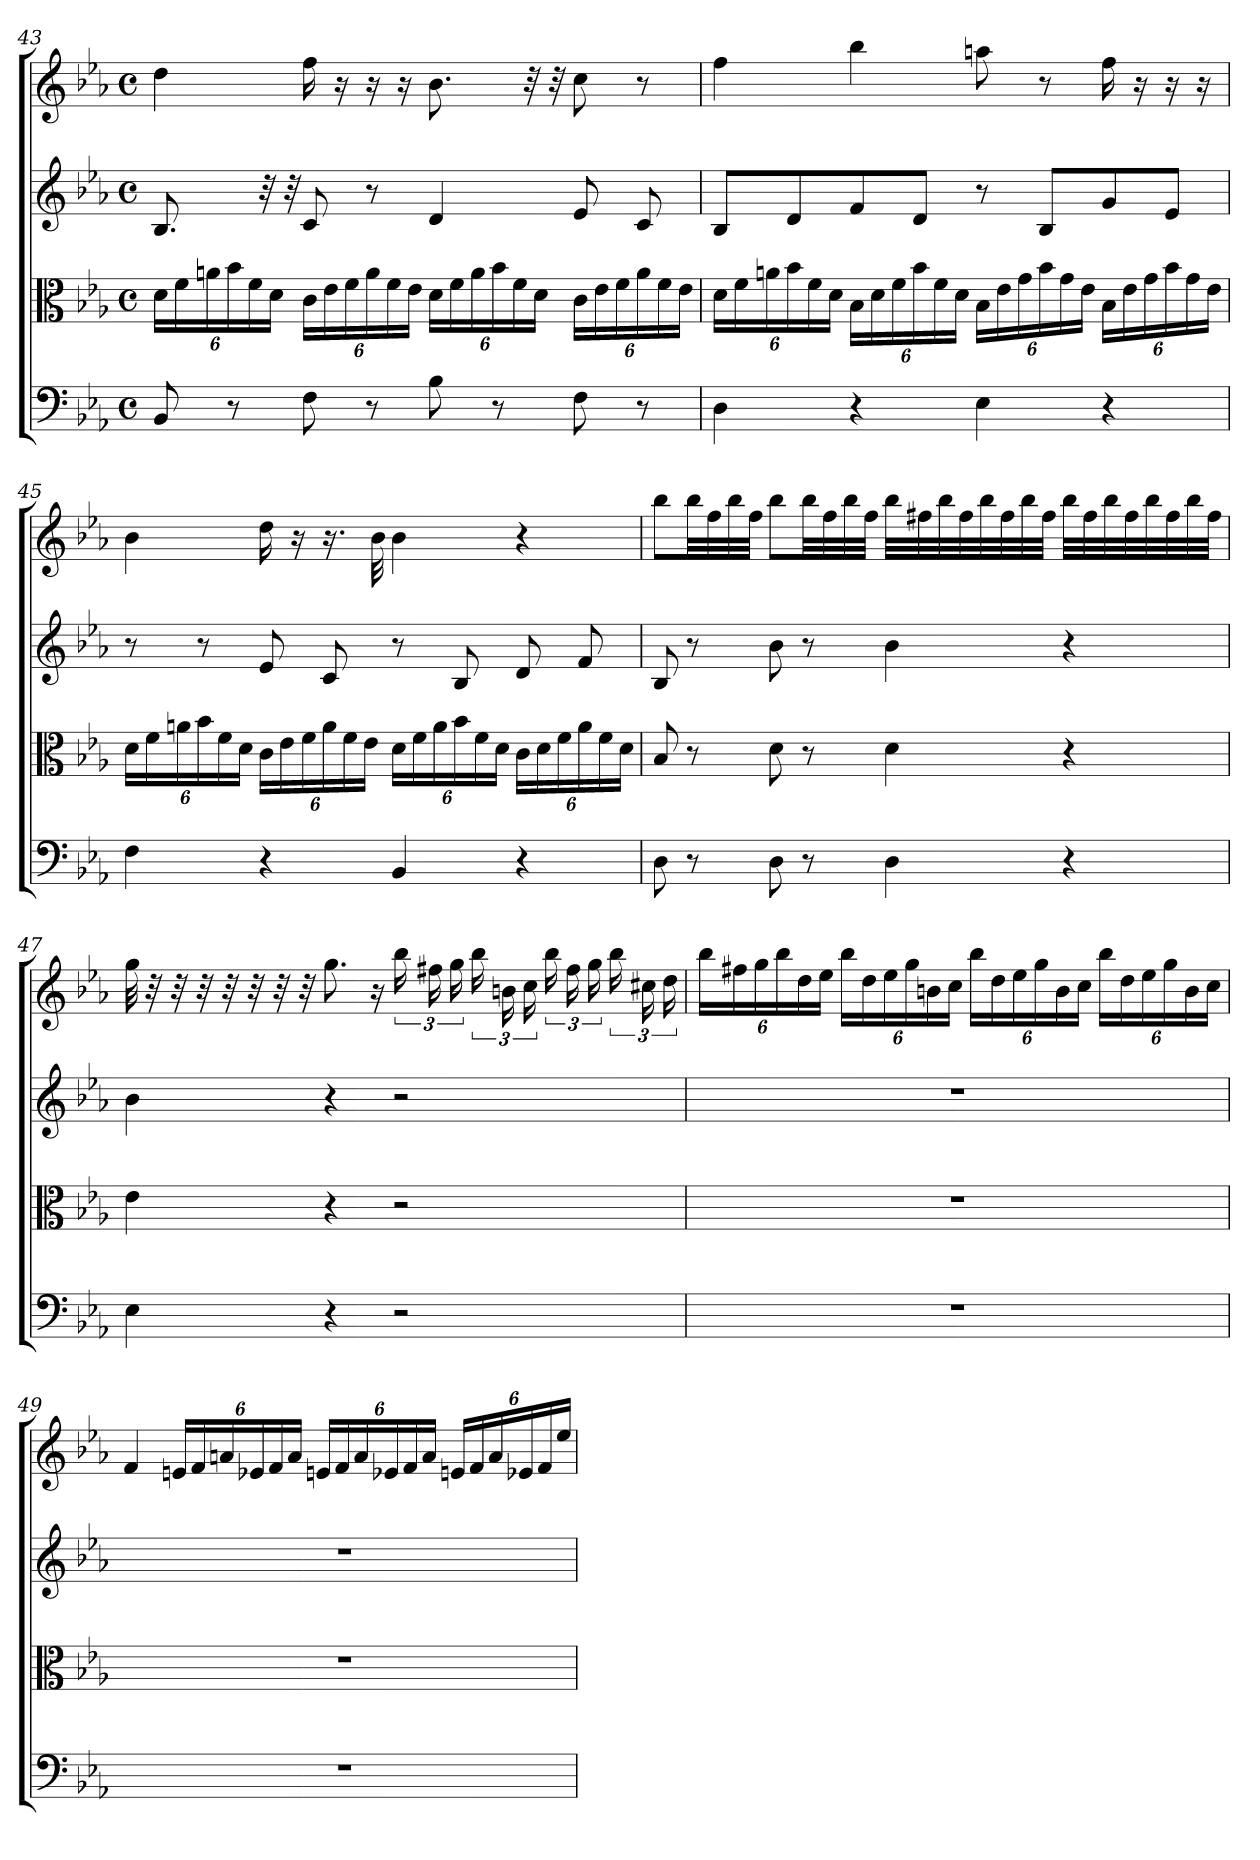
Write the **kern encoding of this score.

**kern	**kern	**kern	**kern
*part4	*part3	*part2	*part1
*staff4	*staff3	*staff2	*staff1
*clefF4	*clefC3	*clefG2	*clefG2
*k[b-e-a-]	*k[b-e-a-]	*k[b-e-a-]	*k[b-e-a-]
*c:	*c:	*c:	*c:
*M4/4	*M4/4	*M4/4	*M4/4
*met(c)	*met(c)	*met(c)	*met(c)
=43	=43	=43	=43
8BB-/	24d\LL	8.B-/	4dd\
.	24f\	.	.
.	24an\	.	.
8r	24b-\	.	.
.	24f\	.	.
.	.	32r	.
.	24d\JJ	.	.
.	.	32r	.
8F\	24c\LL	8c/	16ff\
.	24e-\	.	.
.	.	.	16r
.	24f\	.	.
8r	24a\	8r	16r
.	24f\	.	.
.	.	.	16r
.	24e-\JJ	.	.
8B-\	24d\LL	4d/	8.b-\
.	24f\	.	.
.	24a\	.	.
8r	24b-\	.	.
.	24f\	.	.
.	.	.	32r
.	24d\JJ	.	.
.	.	.	32r
8F\	24c\LL	8e-/	8cc\
.	24e-\	.	.
.	24f\	.	.
8r	24a\	8c/	8r
.	24f\	.	.
.	24e-\JJ	.	.
=44	=44	=44	=44
4D\	24d\LL	8B-/L	4ff\
.	24f\	.	.
.	24an\	.	.
.	24b-\	8d/	.
.	24f\	.	.
.	24d\JJ	.	.
4r	24B-\LL	8f/	4bb-\
.	24d\	.	.
.	24f\	.	.
.	24b-\	8d/J	.
.	24f\	.	.
.	24d\JJ	.	.
4E-\	24B-\LL	8r	8aan\
.	24e-\	.	.
.	24g\	.	.
.	24b-\	8B-/L	8r
.	24g\	.	.
.	24e-\JJ	.	.
4r	24B-\LL	8g/	16ff\
.	24e-\	.	.
.	.	.	16r
.	24g\	.	.
.	24b-\	8e-/J	16r
.	24g\	.	.
.	.	.	16r
.	24e-\JJ	.	.
=45	=45	=45	=45
4F\	24d\LL	8r	4b-\
.	24f\	.	.
.	24an\	.	.
.	24b-\	8r	.
.	24f\	.	.
.	24d\JJ	.	.
4r	24c\LL	8e-/	16dd\
.	24e-\	.	.
.	.	.	16r
.	24f\	.	.
.	24a\	8c/	16.r
.	24f\	.	.
.	24e-\JJ	.	.
.	.	.	32b-\
4BB-/	24d\LL	8r	4b-\
.	24f\	.	.
.	24a\	.	.
.	24b-\	8B-/	.
.	24f\	.	.
.	24d\JJ	.	.
4r	24c\LL	8d/	4r
.	24d\	.	.
.	24f\	.	.
.	24a\	8f/	.
.	24f\	.	.
.	24d\JJ	.	.
=46	=46	=46	=46
8D\	8B-/	8B-/	8bb-\L
8r	8r	8r	32bb-\LL
.	.	.	32ff\
.	.	.	32bb-\
.	.	.	32ff\JJJ
8D\	8d\	8b-\	8bb-\L
8r	8r	8r	32bb-\LL
.	.	.	32ff\
.	.	.	32bb-\
.	.	.	32ff\JJJ
4D\	4d\	4b-\	32bb-\LLL
.	.	.	32ff#X\
.	.	.	32bb-\
.	.	.	32ff#\
.	.	.	32bb-\
.	.	.	32ff#\
.	.	.	32bb-\
.	.	.	32ff#\JJJ
4r	4r	4r	32bb-\LLL
.	.	.	32ff#\
.	.	.	32bb-\
.	.	.	32ff#\
.	.	.	32bb-\
.	.	.	32ff#\
.	.	.	32bb-\
.	.	.	32ff#\JJJ
=47	=47	=47	=47
4E-\	4e-\	4b-\	32gg\
.	.	.	32r
.	.	.	32r
.	.	.	32r
.	.	.	32r
.	.	.	32r
.	.	.	32r
.	.	.	32r
4r	4r	4r	8.gg\
.	.	.	16r
2r	2r	2r	24bb-\
.	.	.	24ff#X\
.	.	.	24gg\
.	.	.	24bb-\
.	.	.	24bn\
.	.	.	24cc\
.	.	.	24bb-\
.	.	.	24ff#\
.	.	.	24gg\
.	.	.	24bb-\
.	.	.	24cc#X\
.	.	.	24dd\
=48	=48	=48	=48
1r	1r	1r	24bb-\LL
.	.	.	24ff#X\
.	.	.	24gg\
.	.	.	24bb-\
.	.	.	24dd\
.	.	.	24ee-\JJ
.	.	.	24bb-\LL
.	.	.	24dd\
.	.	.	24ee-\
.	.	.	24gg\
.	.	.	24bn\
.	.	.	24cc\JJ
.	.	.	24bb-\LL
.	.	.	24dd\
.	.	.	24ee-\
.	.	.	24gg\
.	.	.	24b\
.	.	.	24cc\JJ
.	.	.	24bb-\LL
.	.	.	24dd\
.	.	.	24ee-\
.	.	.	24gg\
.	.	.	24b\
.	.	.	24cc\JJ
=49	=49	=49	=49
1r	1r	1r	4f/
.	.	.	24en/LL
.	.	.	24f/
.	.	.	24an/
.	.	.	24e-X/
.	.	.	24f/
.	.	.	24a/JJ
.	.	.	24en/LL
.	.	.	24f/
.	.	.	24a/
.	.	.	24e-X/
.	.	.	24f/
.	.	.	24a/JJ
.	.	.	24en/LL
.	.	.	24f/
.	.	.	24a/
.	.	.	24e-X/
.	.	.	24f/
.	.	.	24ee-/JJ
=	=	=	=
*-	*-	*-	*-
